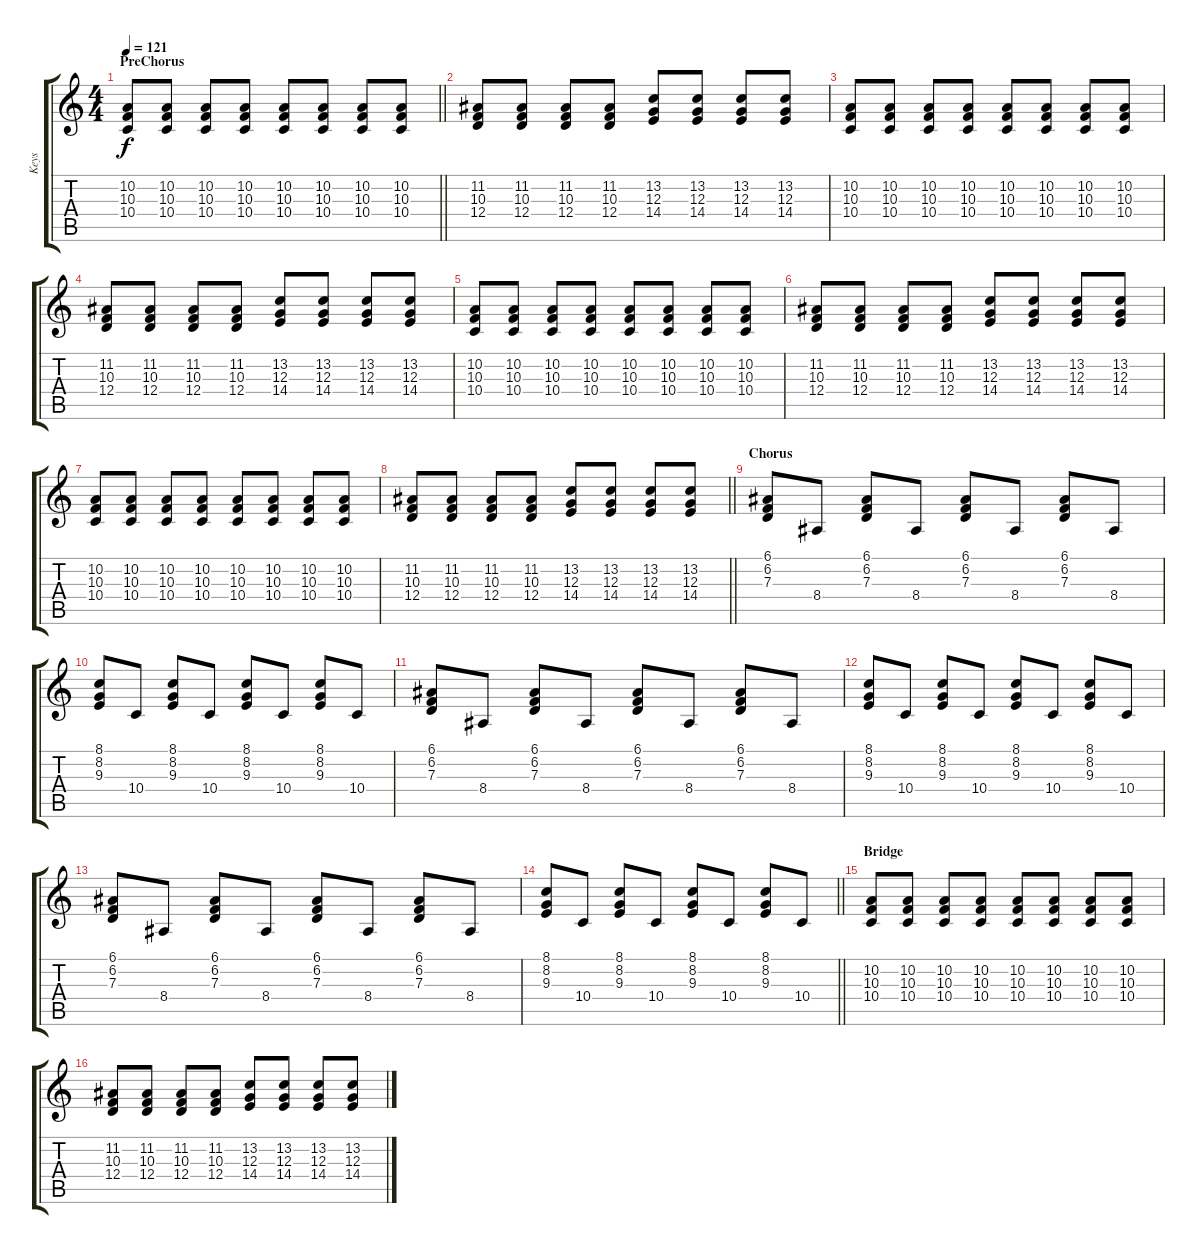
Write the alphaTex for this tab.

\track ("Keys" "Keys") {instrument electricpiano2}
\staff {score tabs}
\tuning (E4 B3 G3 D3 A2 E2) {hide}
\ts (4 4)
\section ("" "PreChorus")
\tempo 121
\clef g2
\barLineRight lightlight
\ks c
(10.2 10.3 10.4).8{dy f} (10.2 10.3 10.4).8 (10.2 10.3 10.4).8 (10.2 10.3 10.4).8 (10.2 10.3 10.4).8 (10.2 10.3 10.4).8 (10.2 10.3 10.4).8 (10.2 10.3 10.4).8 |
(11.2 10.3 12.4).8 (11.2 10.3 12.4).8 (11.2 10.3 12.4).8 (11.2 10.3 12.4).8 (13.2 12.3 14.4).8 (13.2 12.3 14.4).8 (13.2 12.3 14.4).8 (13.2 12.3 14.4).8 |
(10.2 10.3 10.4).8 (10.2 10.3 10.4).8 (10.2 10.3 10.4).8 (10.2 10.3 10.4).8 (10.2 10.3 10.4).8 (10.2 10.3 10.4).8 (10.2 10.3 10.4).8 (10.2 10.3 10.4).8 |
(11.2 10.3 12.4).8 (11.2 10.3 12.4).8 (11.2 10.3 12.4).8 (11.2 10.3 12.4).8 (13.2 12.3 14.4).8 (13.2 12.3 14.4).8 (13.2 12.3 14.4).8 (13.2 12.3 14.4).8 |
(10.2 10.3 10.4).8 (10.2 10.3 10.4).8 (10.2 10.3 10.4).8 (10.2 10.3 10.4).8 (10.2 10.3 10.4).8 (10.2 10.3 10.4).8 (10.2 10.3 10.4).8 (10.2 10.3 10.4).8 |
(11.2 10.3 12.4).8 (11.2 10.3 12.4).8 (11.2 10.3 12.4).8 (11.2 10.3 12.4).8 (13.2 12.3 14.4).8 (13.2 12.3 14.4).8 (13.2 12.3 14.4).8 (13.2 12.3 14.4).8 |
(10.2 10.3 10.4).8 (10.2 10.3 10.4).8 (10.2 10.3 10.4).8 (10.2 10.3 10.4).8 (10.2 10.3 10.4).8 (10.2 10.3 10.4).8 (10.2 10.3 10.4).8 (10.2 10.3 10.4).8 |
\barLineRight lightlight
(11.2 10.3 12.4).8 (11.2 10.3 12.4).8 (11.2 10.3 12.4).8 (11.2 10.3 12.4).8 (13.2 12.3 14.4).8 (13.2 12.3 14.4).8 (13.2 12.3 14.4).8 (13.2 12.3 14.4).8 |
\section ("" "Chorus")
(6.1 6.2 7.3).8 8.4.8 (6.1 6.2 7.3).8 8.4.8 (6.1 6.2 7.3).8 8.4.8 (6.1 6.2 7.3).8 8.4.8 |
(8.1 8.2 9.3).8 10.4.8 (8.1 8.2 9.3).8 10.4.8 (8.1 8.2 9.3).8 10.4.8 (8.1 8.2 9.3).8 10.4.8 |
(6.1 6.2 7.3).8 8.4.8 (6.1 6.2 7.3).8 8.4.8 (6.1 6.2 7.3).8 8.4.8 (6.1 6.2 7.3).8 8.4.8 |
(8.1 8.2 9.3).8 10.4.8 (8.1 8.2 9.3).8 10.4.8 (8.1 8.2 9.3).8 10.4.8 (8.1 8.2 9.3).8 10.4.8 |
(6.1 6.2 7.3).8 8.4.8 (6.1 6.2 7.3).8 8.4.8 (6.1 6.2 7.3).8 8.4.8 (6.1 6.2 7.3).8 8.4.8 |
\barLineRight lightlight
(8.1 8.2 9.3).8 10.4.8 (8.1 8.2 9.3).8 10.4.8 (8.1 8.2 9.3).8 10.4.8 (8.1 8.2 9.3).8 10.4.8 |
\section ("" "Bridge")
(10.2 10.3 10.4).8 (10.2 10.3 10.4).8 (10.2 10.3 10.4).8 (10.2 10.3 10.4).8 (10.2 10.3 10.4).8 (10.2 10.3 10.4).8 (10.2 10.3 10.4).8 (10.2 10.3 10.4).8 |
(11.2 10.3 12.4).8 (11.2 10.3 12.4).8 (11.2 10.3 12.4).8 (11.2 10.3 12.4).8 (13.2 12.3 14.4).8 (13.2 12.3 14.4).8 (13.2 12.3 14.4).8 (13.2 12.3 14.4).8
